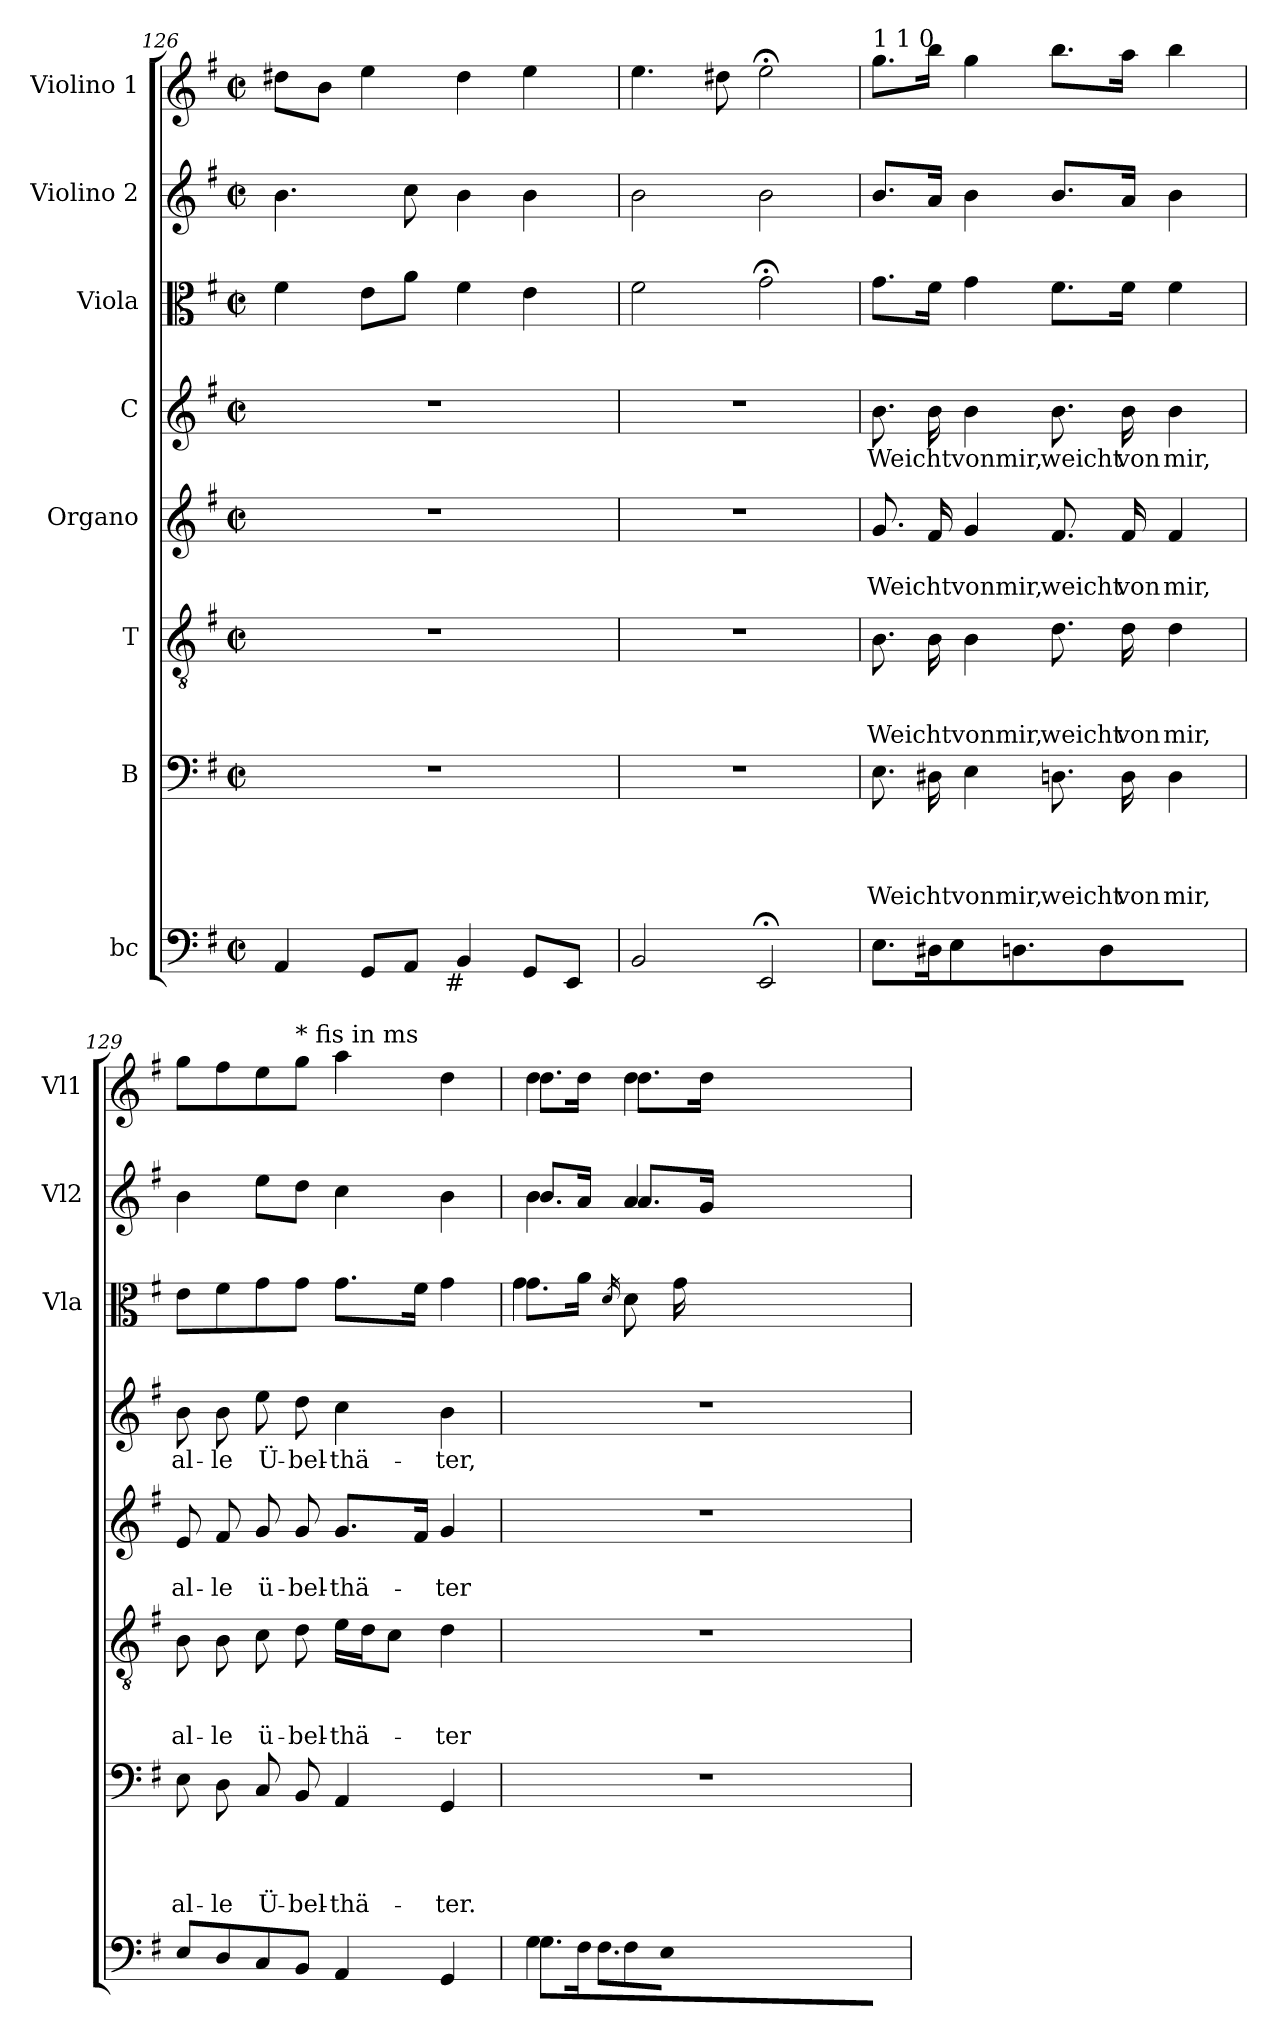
**kern	**kern	**text	**text	**text	**text	**kern	**text	**text	**text	**kern	**text	**text	**kern	**text	**kern	**kern	**kern
*part8	*part7	*part7	*part7	*part7	*part7	*part6	*part6	*part6	*part6	*part5	*part5	*part5	*part4	*part4	*part3	*part2	*part1
*staff8	*staff7	*staff7	*staff7	*staff7	*staff7	*staff6	*staff6	*staff6	*staff6	*staff5	*staff5	*staff5	*staff4	*staff4	*staff3	*staff2	*staff1
*I"bc	*I"B	*	*	*	*	*I"T	*	*	*	*I"Organo	*	*	*I"C	*	*I"Viola	*I"Violino 2	*I"Violino 1
*	*	*	*	*	*	*	*	*	*	*	*	*	*	*	*I'Vla	*I'Vl2	*I'Vl1
*clefF4	*clefF4	*	*	*	*	*clefGv2	*	*	*	*clefG2	*	*	*clefG2	*	*clefC3	*clefG2	*clefG2
*k[f#]	*k[f#]	*	*	*	*	*k[f#]	*	*	*	*k[f#]	*	*	*k[f#]	*	*k[f#]	*k[f#]	*k[f#]
*G:	*G:	*	*	*	*	*G:	*	*	*	*G:	*	*	*G:	*	*G:	*G:	*G:
*M2/2	*M2/2	*	*	*	*	*M2/2	*	*	*	*M2/2	*	*	*M2/2	*	*M2/2	*M2/2	*M2/2
*met(c|)	*met(c|)	*	*	*	*	*met(c|)	*	*	*	*met(c|)	*	*	*met(c|)	*	*met(c|)	*met(c|)	*met(c|)
=126	=126	=126	=126	=126	=126	=126	=126	=126	=126	=126	=126	=126	=126	=126	=126	=126	=126
!LO:TX:b:t=4+	!	!	!	!	!	!	!	!	!	!	!	!	!	!	!	!	!
*^	*	*	*	*	*	*	*	*	*	*	*	*	*	*	*	*	*
4AA/	4ryy	1r	.	.	.	.	1r	.	.	.	1r	.	.	1r	.	4f#\	4.b\	8dd#X\L
.	.	.	.	.	.	.	.	.	.	.	.	.	.	.	.	.	.	8b\J
8GG/L	8...ryy	.	.	.	.	.	.	.	.	.	.	.	.	.	.	8e\L	.	4ee\
8AA/J	.	.	.	.	.	.	.	.	.	.	.	.	.	.	.	8a\J	8cc\	.
!	!LO:TX:b:t=#	!	!	!	!	!	!	!	!	!	!	!	!	!	!	!	!	!
.	2ryy	.	.	.	.	.	.	.	.	.	.	.	.	.	.	.	.	.
4BB/	.	.	.	.	.	.	.	.	.	.	.	.	.	.	.	4f#\	4b\	4dd#\
8GG/L	.	.	.	.	.	.	.	.	.	.	.	.	.	.	.	4e\	4b\	4ee\
8EE/J	.	.	.	.	.	.	.	.	.	.	.	.	.	.	.	.	.	.
.	64ryy	.	.	.	.	.	.	.	.	.	.	.	.	.	.	.	.	.
*v	*v	*	*	*	*	*	*	*	*	*	*	*	*	*	*	*	*	*
=127	=127	=127	=127	=127	=127	=127	=127	=127	=127	=127	=127	=127	=127	=127	=127	=127	=127
2BB</	1r	.	.	.	.	1r	.	.	.	1r	.	.	1r	.	2f#\	2b\	4.ee\
.	.	.	.	.	.	.	.	.	.	.	.	.	.	.	.	.	8dd#X\
2EE;/	.	.	.	.	.	.	.	.	.	.	.	.	.	.	2g;<\	2b\	2ee;<\
!!LO:LB:g=z
=128	=128	=128	=128	=128	=128	=128	=128	=128	=128	=128	=128	=128	=128	=128	=128	=128	=128
!	!	!	!	!	!	!	!	!	!	!	!	!	!	!	!	!	!LO:TX:a:t=1 1 0
!	!	!	!	!	!LO:LY:b	!	!	!	!LO:LY:b	!	!	!LO:LY:b	!	!LO:LY:b	!	!	!
8.E>\L	8.E\	.	.	.	Weichtvonmir,	8.B\	.	.	Weichtvonmir,	8.g/	.	Weichtvonmir,	8.b\	Weichtvonmir,	8.g\L	8.b/L	8.gg\L
*Xtuplet	*	*	*	*	*	*	*	*	*	*	*	*	*	*	*	*	*
24D#X\Jk	16D#X\	.	.	.	.	16B\	.	.	.	16f#/	.	.	16b\	.	16f#\Jk	16a/Jk	16bb\Jk
6E\	.	.	.	.	.	.	.	.	.	.	.	.	.	.	.	.	.
.	4E\	.	.	.	.	4B\	.	.	.	4g/	.	.	4b\	.	4g\	4b\	4gg\
6.Dn>\	.	.	.	.	.	.	.	.	.	.	.	.	.	.	.	.	.
!	!	!	!	!	!LO:LY:b	!	!	!	!LO:LY:b	!	!	!LO:LY:b	!	!LO:LY:b	!	!	!
.	8.Dn\	.	.	.	weicht	8.d\	.	.	weicht	8.f#/	.	weicht	8.b\	weicht	8.f#\L	8.b/L	8.bb\L
8D\	.	.	.	.	.	.	.	.	.	.	.	.	.	.	.	.	.
!	!	!	!	!	!LO:LY:b	!	!	!	!LO:LY:b	!	!	!LO:LY:b	!	!LO:LY:b	!	!	!
.	16D\	.	.	.	von	16d\	.	.	von	16f#/	.	von	16b\	von	16f#\Jk	16a/Jk	16aa\Jk
!	!	!	!	!	!LO:LY:b	!	!	!	!LO:LY:b	!	!	!LO:LY:b	!	!LO:LY:b	!	!	!
.	4D\	.	.	.	mir,	4d\	.	.	mir,	4f#/	.	mir,	4b\	mir,	4f#\	4b\	4bb\
48%11ryy	.	.	.	.	.	.	.	.	.	.	.	.	.	.	.	.	.
=129	=129	=129	=129	=129	=129	=129	=129	=129	=129	=129	=129	=129	=129	=129	=129	=129	=129
!	!	!	!	!	!LO:LY:b	!	!	!	!LO:LY:b	!	!	!LO:LY:b	!	!LO:LY:b	!	!	!
8E/L	8E\	.	.	.	al-	8B\	.	.	al-	8e/	.	al-	8b\	al-	8e\L	4b\	8gg\L
!	!	!	!	!	!LO:LY:b:rj	!	!	!	!LO:LY:b:rj	!	!	!LO:LY:b:rj	!	!LO:LY:b:rj	!	!	!
8D</	8D\	.	.	.	-le	8B\	.	.	-le	8f#/	.	-le	8b\	-le	8f#\	.	8ff#\
!	!	!	!	!	!LO:LY:b	!	!	!	!LO:LY:b	!	!	!LO:LY:b	!	!LO:LY:b	!	!	!
8C/	8C/	.	.	.	Ü-	8c\	.	.	ü-	8g/	.	ü-	8ee\	Ü-	8g\	8ee\L	8ee\
!	!	!	!	!	!	!	!	!	!	!	!	!	!	!	!	!	!LO:TX:a:t=* fis in ms
!	!	!	!	!	!LO:LY:b	!	!	!	!LO:LY:b	!	!	!LO:LY:b	!	!LO:LY:b	!	!	!
8BB</J	8BB/	.	.	.	-bel-	8d\	.	.	-bel-	8g/	.	-bel-	8dd\	-bel-	8g\J	8dd\J	8gg\J
!	!	!	!	!	!LO:LY:b:rj	!	!	!	!LO:LY:b:rj	!	!	!LO:LY:b:rj	!	!LO:LY:b:rj	!	!	!
4AA/	4AA/	.	.	.	-thä-	16e\LL	.	.	-thä-	8.g/L	.	-thä-	4cc\	-thä-	8.g\L	4cc\	4aa\
.	.	.	.	.	.	16d\J	.	.	.	.	.	.	.	.	.	.	.
.	.	.	.	.	.	8c\J	.	.	.	.	.	.	.	.	.	.	.
.	.	.	.	.	.	.	.	.	.	16f#/Jk	.	.	.	.	16f#\Jk	.	.
!	!	!	!	!	!LO:LY:b	!	!	!	!LO:LY:b	!	!	!LO:LY:b	!	!LO:LY:b	!	!	!
4GG/	4GG/	.	.	.	-ter.	4d\	.	.	-ter	4g/	.	-ter	4b\	-ter,	4g\	4b\	4dd\
=130	=130	=130	=130	=130	=130	=130	=130	=130	=130	=130	=130	=130	=130	=130	=130	=130	=130
*^	*	*	*	*	*	*	*	*	*	*	*	*	*	*	*	*	*
!	!	!LO:N:vis=1	!	!	!	!	!LO:N:vis=1	!	!	!	!LO:N:vis=1	!	!	!LO:N:vis=1	!	!	!	!
*	*	*	*	*	*	*	*	*	*	*	*	*	*	*	*	*^	*^	*^
*	*	*	*	*	*	*	*	*	*	*	*	*	*	*	*	*	*^	*	*	*	*
4G\	8.G\L	1r	.	.	.	.	1r	.	.	.	1r	.	.	1r	.	8.g\L	4g\	4ryy	4b\	8.b/L	4dd\	8.dd\L
.	24F#\Jk	.	.	.	.	.	.	.	.	.	.	.	.	.	.	16a\Jk	.	.	.	16a/Jk	.	16dd\Jk
.	12.F#\L	.	.	.	.	.	.	.	.	.	.	.	.	.	.	.	.	.	.	.	.	.
.	.	.	.	.	.	.	.	.	.	.	.	.	.	.	.	16qd/	.	.	.	.	.	.
4F#<\	.	.	.	.	.	.	.	.	.	.	.	.	.	.	.	8ryy	8d\	4d\	4a/	8.a/L	4dd\	8.dd\L
.	36E\Jk	.	.	.	.	.	.	.	.	.	.	.	.	.	.	.	.	.	.	.	.	.
.	.	.	.	.	.	.	.	.	.	.	.	.	.	.	.	16g\	2ryy	.	.	.	.	.
.	2ryy	.	.	.	.	.	.	.	.	.	.	.	.	.	.	.	.	.	.	.	.	.
.	.	.	.	.	.	.	.	.	.	.	.	.	.	.	.	2ryy	.	.	.	16g/Jk	.	16dd\Jk
2ryy	.	.	.	.	.	.	.	.	.	.	.	.	.	.	.	.	.	2ryy	2ryy	2ryy	2ryy	2ryy
.	.	.	.	.	.	.	.	.	.	.	.	.	.	.	.	.	8ryy	.	.	.	.	.
.	144%17ryy	.	.	.	.	.	.	.	.	.	.	.	.	.	.	.	.	.	.	.	.	.
.	.	.	.	.	.	.	.	.	.	.	.	.	.	.	.	16ryy	.	.	.	.	.	.
*	*	*	*	*	*	*	*	*	*	*	*	*	*	*	*	*v	*v	*v	*	*	*v	*v
*v	*v	*	*	*	*	*	*	*	*	*	*	*	*	*	*	*	*v	*v	*
=	=	=	=	=	=	=	=	=	=	=	=	=	=	=	=	=	=
*-	*-	*-	*-	*-	*-	*-	*-	*-	*-	*-	*-	*-	*-	*-	*-	*-	*-
